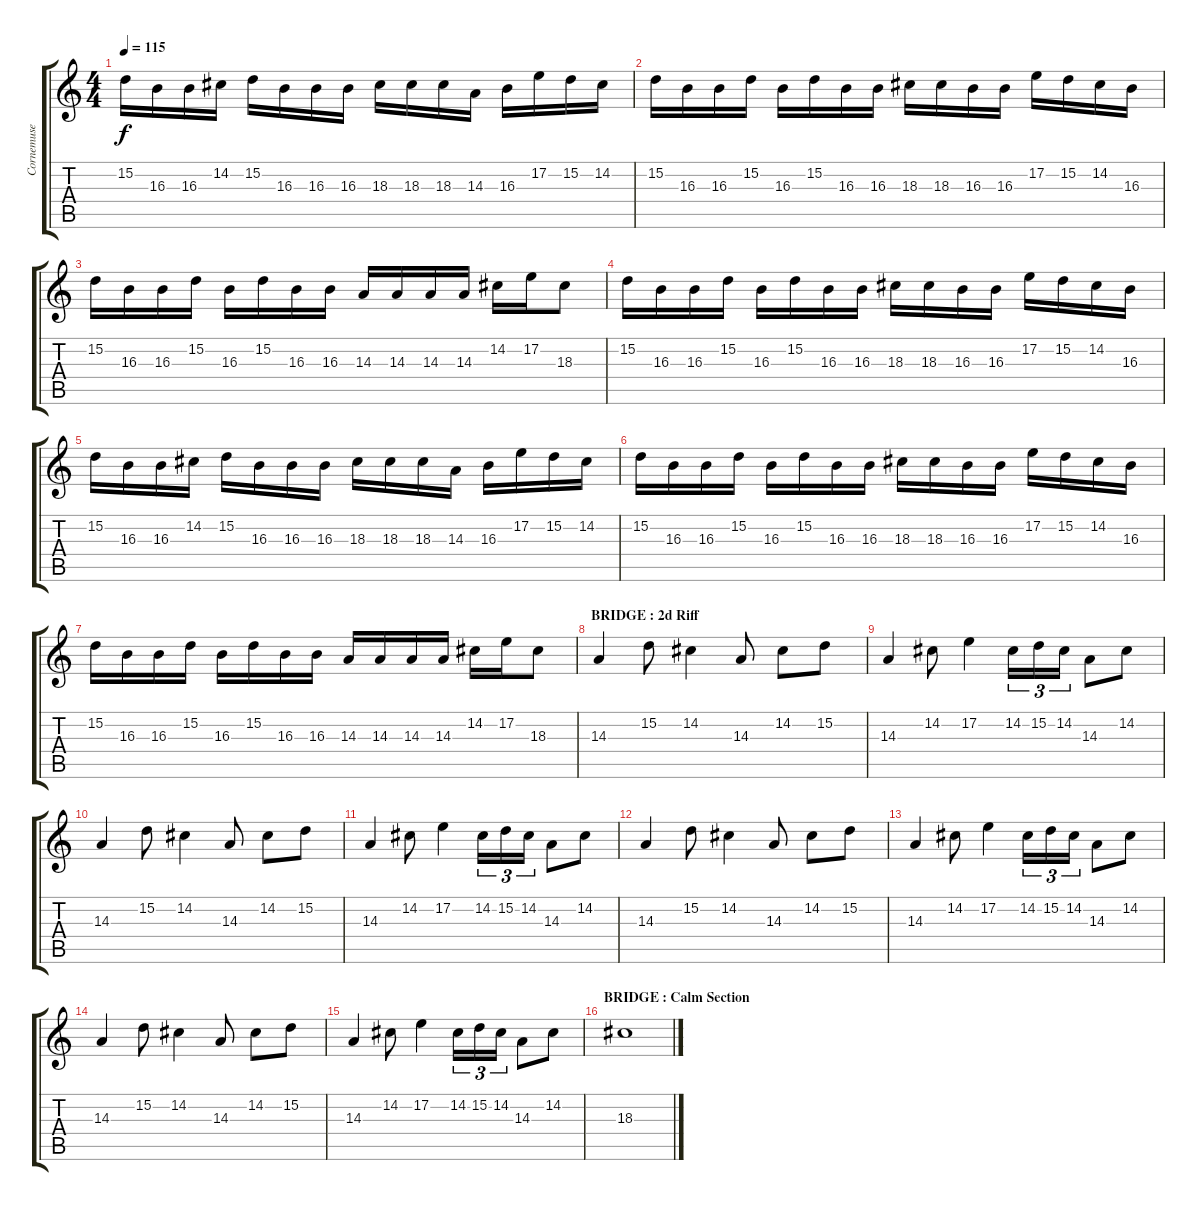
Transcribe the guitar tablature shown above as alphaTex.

\track ("Cornemuse" "Cornemuse") {instrument bagpipe}
\staff {score tabs}
\tuning (E4 B3 G3 D3 A2 E2) {hide}
\ts (4 4)
\tempo 115
\clef g2
\ks c
15.2.16{dy f} 16.3.16 16.3.16 14.2.16 15.2.16 16.3.16 16.3.16 16.3.16 18.3.16 18.3.16 18.3.16 14.3.16 16.3.16 17.2.16 15.2.16 14.2.16 |
15.2.16 16.3.16 16.3.16 15.2.16 16.3.16 15.2.16 16.3.16 16.3.16 18.3.16 18.3.16 16.3.16 16.3.16 17.2.16 15.2.16 14.2.16 16.3.16 |
15.2.16 16.3.16 16.3.16 15.2.16 16.3.16 15.2.16 16.3.16 16.3.16 14.3.16 14.3.16 14.3.16 14.3.16 14.2.16 17.2.16 18.3.8 |
15.2.16 16.3.16 16.3.16 15.2.16 16.3.16 15.2.16 16.3.16 16.3.16 18.3.16 18.3.16 16.3.16 16.3.16 17.2.16 15.2.16 14.2.16 16.3.16 |
15.2.16 16.3.16 16.3.16 14.2.16 15.2.16 16.3.16 16.3.16 16.3.16 18.3.16 18.3.16 18.3.16 14.3.16 16.3.16 17.2.16 15.2.16 14.2.16 |
15.2.16 16.3.16 16.3.16 15.2.16 16.3.16 15.2.16 16.3.16 16.3.16 18.3.16 18.3.16 16.3.16 16.3.16 17.2.16 15.2.16 14.2.16 16.3.16 |
15.2.16 16.3.16 16.3.16 15.2.16 16.3.16 15.2.16 16.3.16 16.3.16 14.3.16 14.3.16 14.3.16 14.3.16 14.2.16 17.2.16 18.3.8 |
\section ("" "BRIDGE : 2d Riff")
14.3.4 15.2.8 14.2.4 14.3.8 14.2.8 15.2.8 |
14.3.4 14.2.8 17.2.4 14.2.16{tu (3 2)} 15.2.16{tu (3 2)} 14.2.16{tu (3 2)} 14.3.8 14.2.8 |
14.3.4 15.2.8 14.2.4 14.3.8 14.2.8 15.2.8 |
14.3.4 14.2.8 17.2.4 14.2.16{tu (3 2)} 15.2.16{tu (3 2)} 14.2.16{tu (3 2)} 14.3.8 14.2.8 |
14.3.4 15.2.8 14.2.4 14.3.8 14.2.8 15.2.8 |
14.3.4 14.2.8 17.2.4 14.2.16{tu (3 2)} 15.2.16{tu (3 2)} 14.2.16{tu (3 2)} 14.3.8 14.2.8 |
14.3.4 15.2.8 14.2.4 14.3.8 14.2.8 15.2.8 |
14.3.4 14.2.8 17.2.4 14.2.16{tu (3 2)} 15.2.16{tu (3 2)} 14.2.16{tu (3 2)} 14.3.8 14.2.8 |
\section ("" "BRIDGE : Calm Section")
18.3.1
